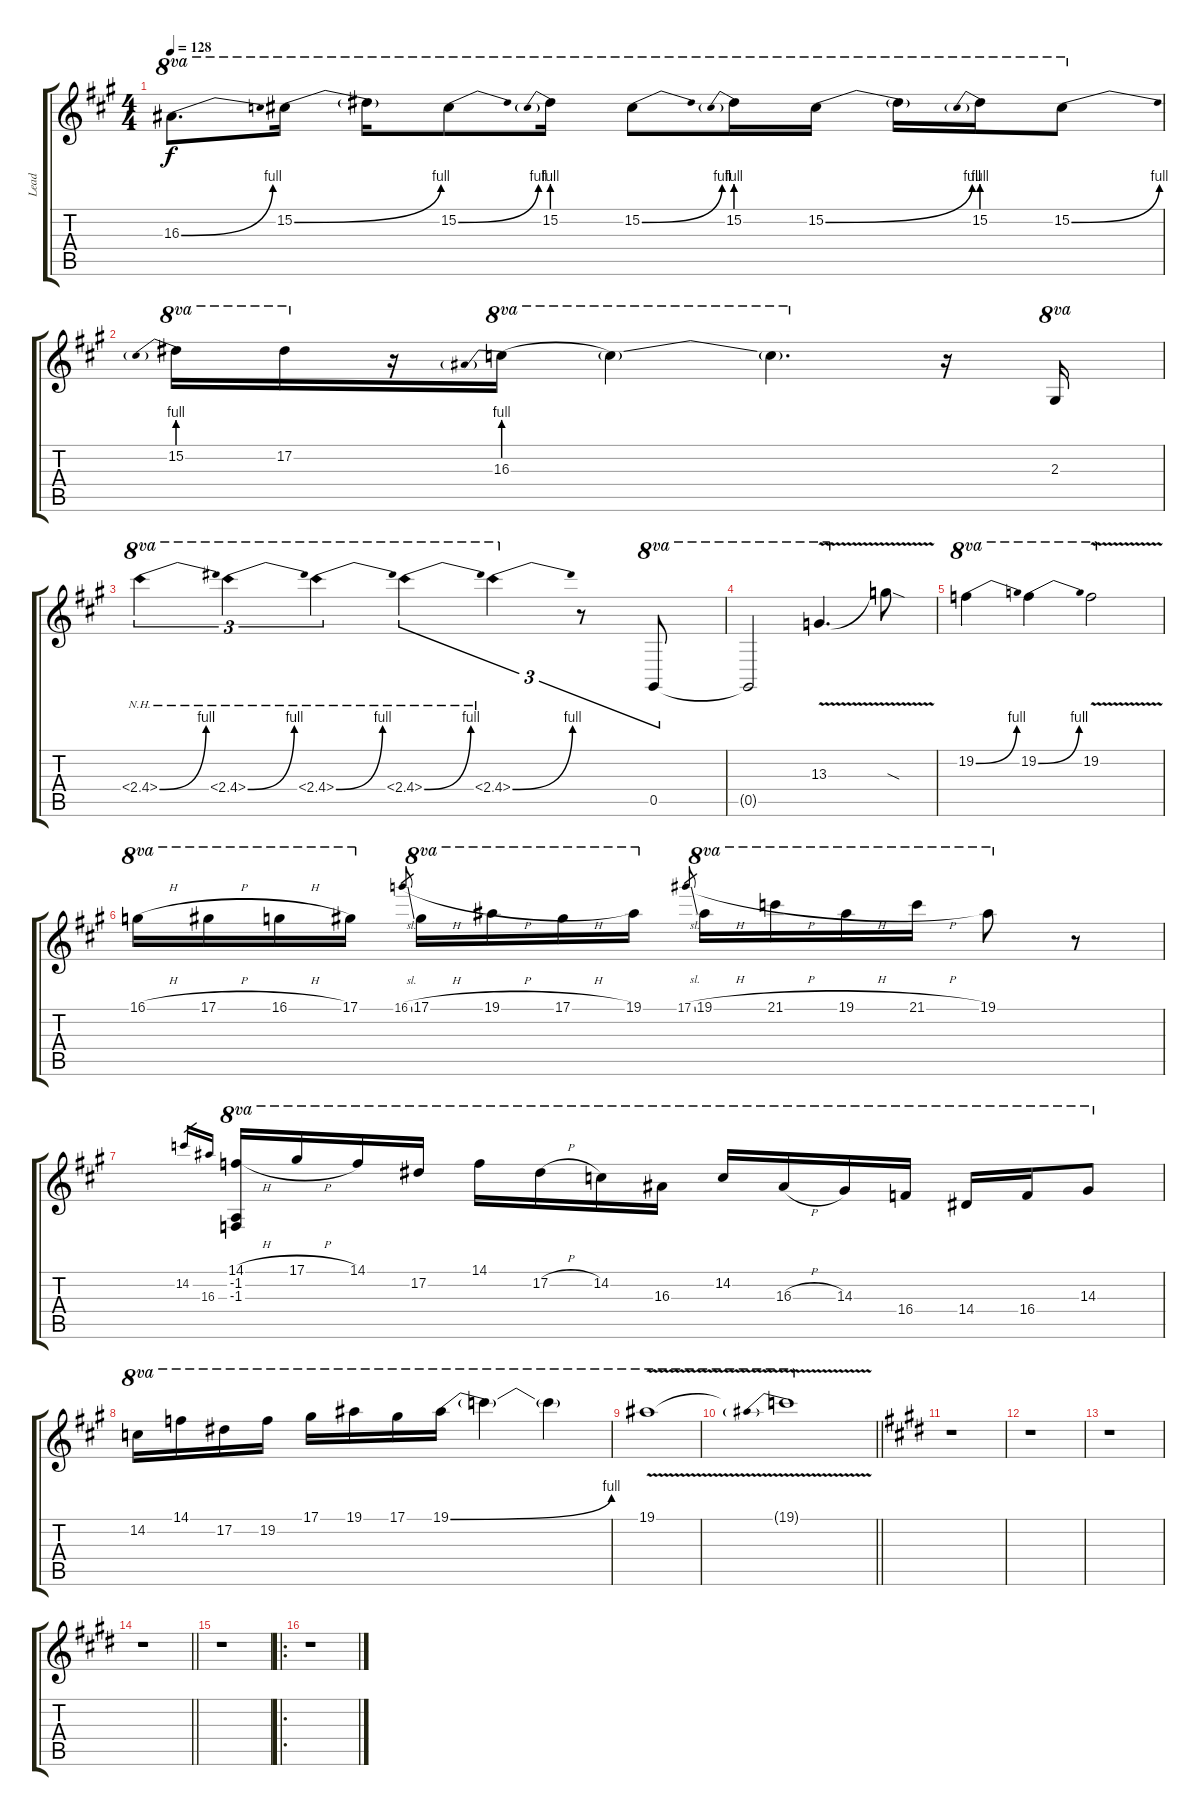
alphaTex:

\track ("Lead" "Lead") {instrument distortionguitar}
\staff {score tabs}
\tuning (Eb4 Bb3 Gb3 Db3 Ab2 Eb2) {hide}
\ts (4 4)
\tempo 128
\clef g2
\ks a
16.3{be (bend 0 0 60 4)}.8{d ot 8va dy f} 15.2{be (bend 0 0 60 4)}.16{ot 8va} 15.2{t}.16{ot 8va} 15.2{be (bend 0 0 60 4)}.8{ot 8va} 15.2{be (prebend 0 4 60 4)}.16{ot 8va} 15.2{be (bend 0 0 60 4)}.8{ot 8va} 15.2{be (prebend 0 4 60 4)}.16{ot 8va} 15.2{be (bend 0 0 60 4)}.16{ot 8va} 15.2{t}.16{ot 8va} 15.2{be (prebend 0 4 60 4)}.16{ot 8va} 15.2{be (bend 0 0 60 4)}.8{ot 8va} |
15.2{be (prebend 0 4 60 4)}.16{ot 8va} 17.2.16{ot 8va} r.16 16.3{be (prebend 0 4 60 4)}.16{ot 8va} 16.3{t}.4{ot 8va} 16.3{t}.4{d ot 8va} r.16 2.3.16{ot 8va} |
2.4{be (bend 0 0 60 4) nh}.4{tu (3 2) ot 8va} 2.4{be (bend 0 0 60 4) nh}.4{tu (3 2) ot 8va} 2.4{be (bend 0 0 60 4) nh}.4{tu (3 2) ot 8va} 2.4{be (bend 0 0 60 4) nh}.4{tu (3 2) ot 8va} 2.4{be (bend 0 0 60 4) nh}.4{tu (3 2) ot 8va} r.8{tu (3 2)} 0.5.8{tu (3 2) ot 8va} |
0.5{t}.2{ot 8va} 13.3{v}.4{d ot 8va} 13.3{sod t}.8 |
19.2{be (bend 0 0 60 4)}.4{ot 8va} 19.2{be (bend 0 0 60 4)}.4{ot 8va} 19.2{v}.2{ot 8va} |
16.1{h}.16{ot 8va} 17.1{h}.16{ot 8va} 16.1{h}.16{ot 8va} 17.1.16{ot 8va} 16.1{sl}.8{gr} 17.1{h}.16{ot 8va} 19.1{h}.16{ot 8va} 17.1{h}.16{ot 8va} 19.1.16{ot 8va} 17.1{sl}.8{gr} 19.1{h}.16{ot 8va} 21.1{h}.16{ot 8va} 19.1{h}.16{ot 8va} 21.1{h}.16{ot 8va} 19.1.8{ot 8va} r.8 |
14.2.16{gr} 16.3.16{gr} (14.1{h} -1.2 -1.3).16{ot 8va} 17.1{h}.16{ot 8va} 14.1.16{ot 8va} 17.2.16{ot 8va} 14.1.16{ot 8va} 17.2{h}.16{ot 8va} 14.2.16{ot 8va} 16.3.16{ot 8va} 14.2.16{ot 8va} 16.3{h}.16{ot 8va} 14.3.16{ot 8va} 16.4.16{ot 8va} 14.4.16{ot 8va} 16.4.16{ot 8va} 14.3.8{ot 8va} |
14.2.16{ot 8va} 14.1.16{ot 8va} 17.2.16{ot 8va} 19.2.16{ot 8va} 17.1.16{ot 8va} 19.1.16{ot 8va} 17.1.16{ot 8va} 19.1{be (bend 0 0 60 4)}.16{ot 8va} 19.1{t}.4{ot 8va} 19.1{t}.4{ot 8va} |
19.1{v}.1{ot 8va} |
\barLineRight lightlight
19.1{be (prebend 0 4 60 4) t}.1{ot 8va} |
\ks e
r.1 |
\ks c#minor
r.1 |
\ks e
r.1 |
\barLineRight lightlight
\ks c#minor
r.1 |
r.1 |
\ro
\ks e
r.1
